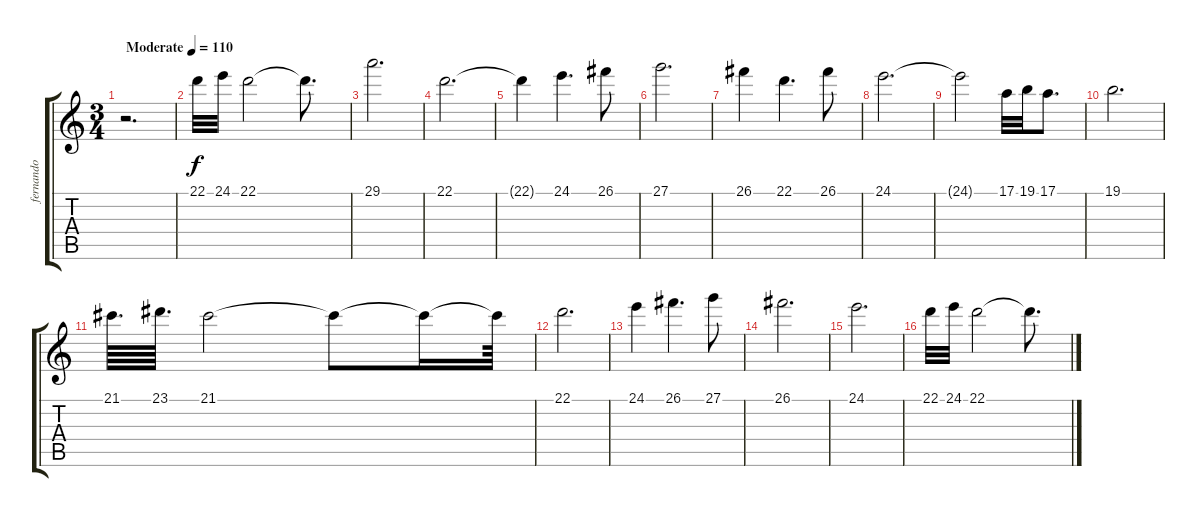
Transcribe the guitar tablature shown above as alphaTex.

\track ("fernando" "fernando") {instrument piccolo}
\staff {score tabs}
\tuning (E4 B3 G3 D3 A2 E2) {hide}
\ts (3 4)
\tempo (110 "Moderate")
\clef g2
\ks c
r.2{d dy f instrument piccolo} |
22.1.32 24.1.32 22.1.2 22.1{t}.8{d} |
29.1.2{d} |
22.1.2{d} |
22.1{t}.4 24.1.4{d} 26.1.8 |
27.1.2{d} |
26.1.4 22.1.4{d} 26.1.8 |
24.1.2{d} |
24.1{t}.2 17.1.32 19.1.32 17.1.8{d} |
19.1.2{d} |
21.1.64{d} 23.1.64{d} 21.1.2 21.1{t}.8 21.1{t}.16 21.1{t}.64 |
22.1.2{d} |
24.1.4 26.1.4{d} 27.1.8 |
26.1.2{d} |
24.1.2{d} |
22.1.32 24.1.32 22.1.2 22.1{t}.8{d}
